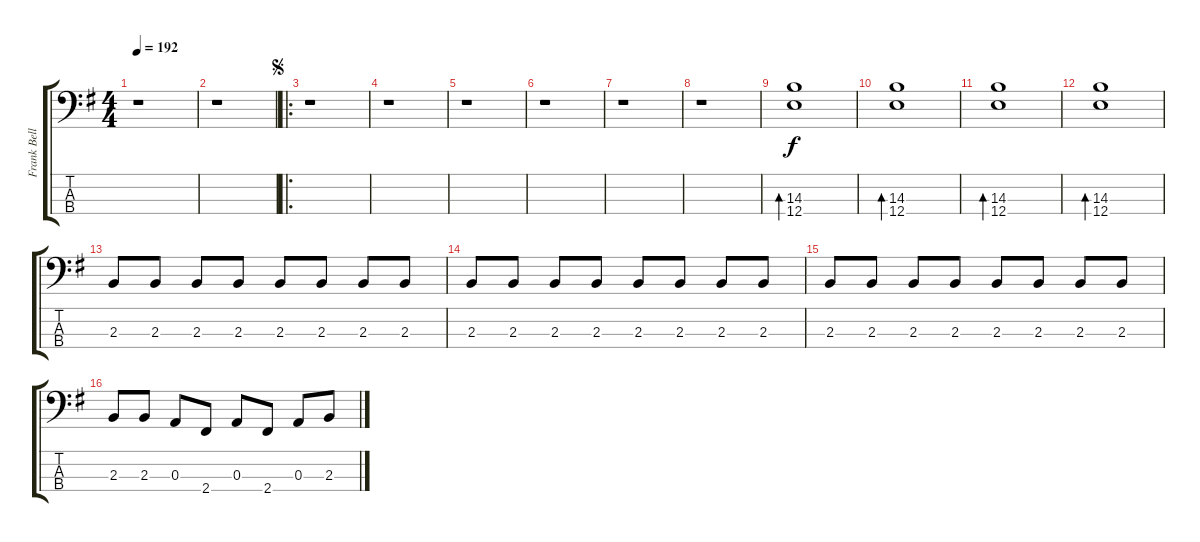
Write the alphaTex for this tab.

\track ("Frank Bello" "Frank Bell") {instrument electricbassfinger}
\staff {score tabs}
\tuning (G2 D2 A1 E1) {hide}
\ts (4 4)
\tempo 192
\clef f4
\ks g
r.1{dy f instrument electricbassfinger} |
r.1 |
\ro
\jump segno
r.1 |
r.1 |
r.1 |
r.1 |
r.1 |
r.1 |
(14.3 12.4).1{bd 30} |
(14.3 12.4).1{bd 30} |
(14.3 12.4).1{bd 30} |
(14.3 12.4).1{bd 30} |
2.3.8 2.3.8 2.3.8 2.3.8 2.3.8 2.3.8 2.3.8 2.3.8 |
2.3.8 2.3.8 2.3.8 2.3.8 2.3.8 2.3.8 2.3.8 2.3.8 |
2.3.8 2.3.8 2.3.8 2.3.8 2.3.8 2.3.8 2.3.8 2.3.8 |
2.3.8 2.3.8 0.3.8 2.4.8 0.3.8 2.4.8 0.3.8 2.3.8
